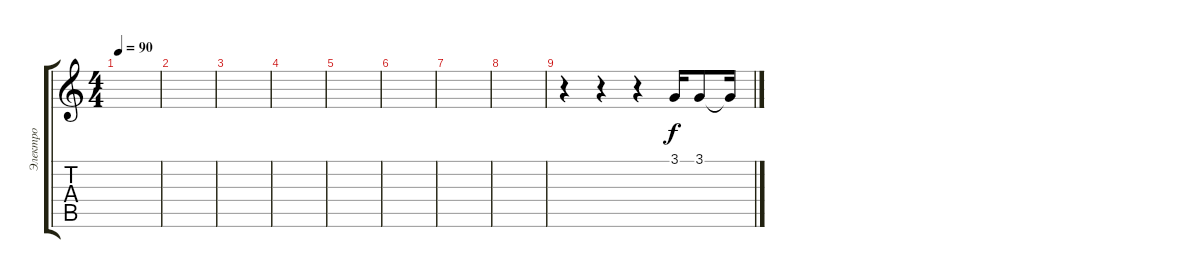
\track ("Электро" "Электро") {instrument synthbrass1}
\staff {score tabs}
\tuning (E4 B3 G3 D3 A2 E2) {hide}
\ts (4 4)
\tempo 90
\clef g2
\ks c
|
|
|
|
|
|
|
|
r.4 r.4 r.4 3.1.16 3.1.8 3.1{t}.16
